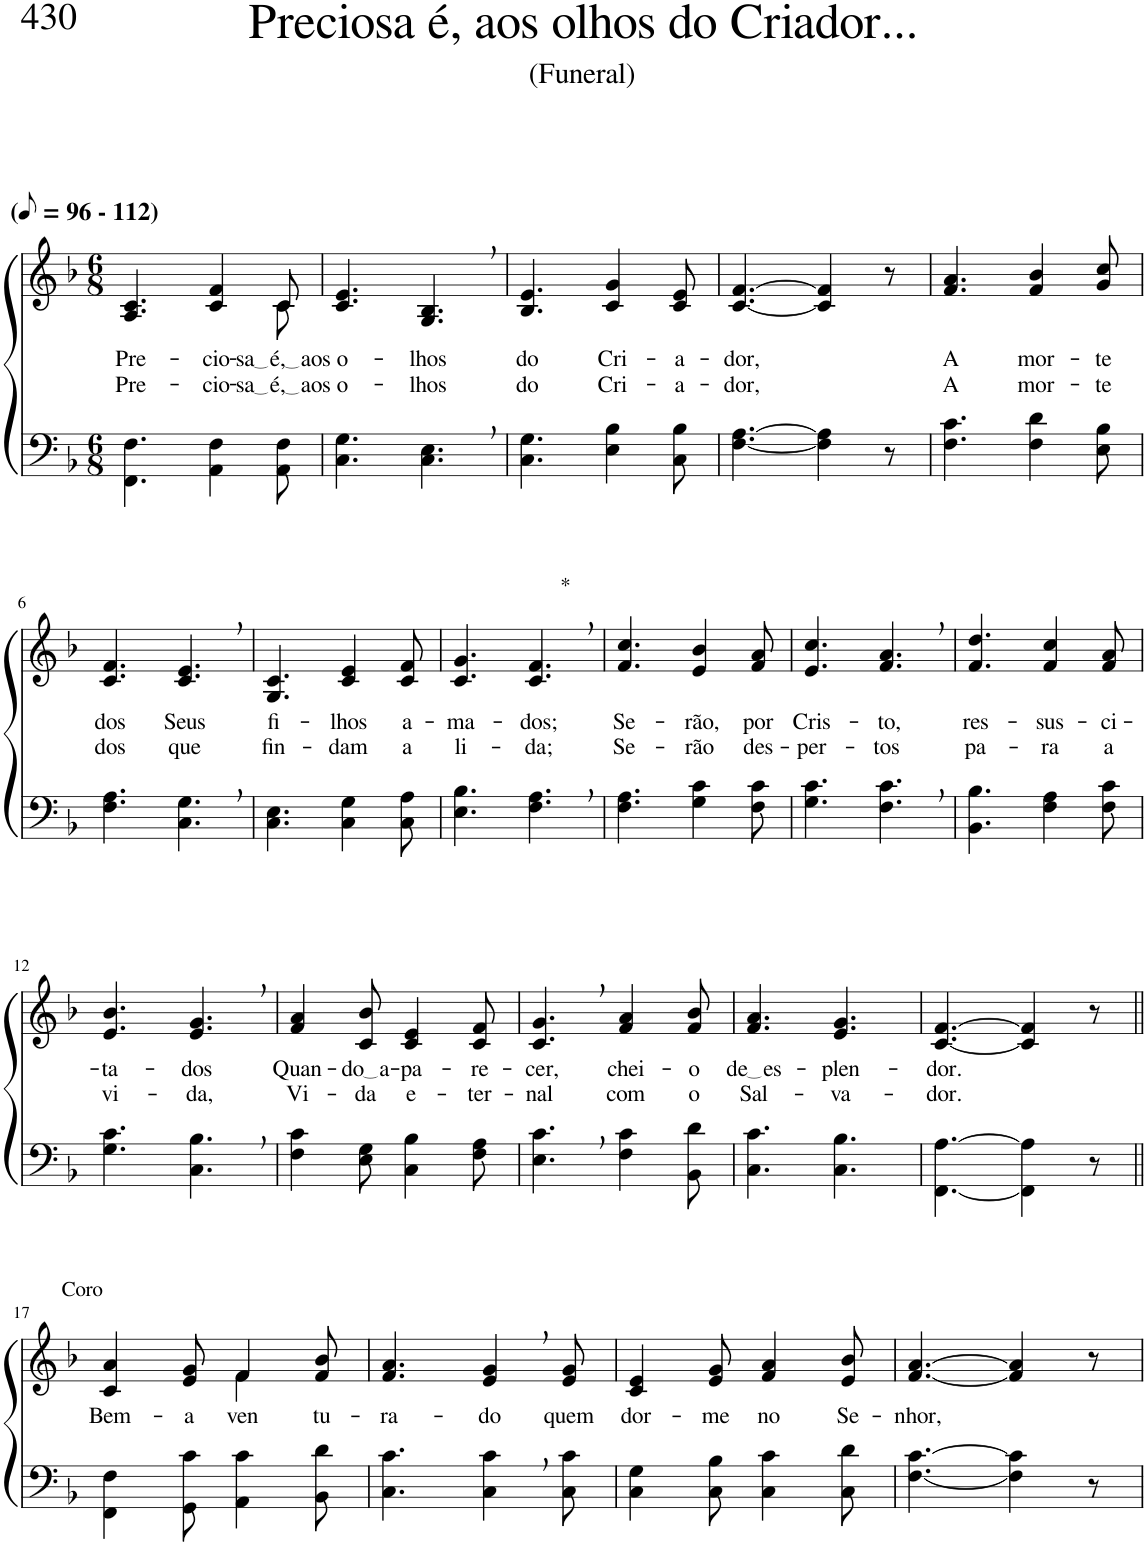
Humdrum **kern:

**kern	**kern	**text	**text
*part2	*part1	*part1	*part1
*staff2	*staff1	*staff1	*staff1
*I"Parte III e IV	*I"Parte I e II	*	*
*clefF4	*clefG2	*	*
*k[b-]	*k[b-]	*	*
*M6/8	*M6/8	*	*
*MM48	*MM48	*	*
=1	=1	=1	=1
!	!LO:TX:a:B:t=(	!	!
!	!LO:TX:a:B:t=- 112)	!	!
!	!	!LO:LY:b	!LO:LY:b
*	*^	*	*
4.FF\ 4.F\	4.A/ 4.c/	8ryy	Pre-	Pre-
!	!	!	!LO:LY:b	!LO:LY:b
*	*v	*v	*	*
4AA\ 4F\	4c/ 4f/	-cio-	-cio-
!	!	!LO:LY:b	!LO:LY:b
*	*^	*	*
8AA\ 8F\	8c/	8c\	sa é, aos	sa é, aos
=2	=2	=2	=2	=2
!	!	!	!LO:LY:b	!LO:LY:b
*	*v	*v	*	*
4.C\ 4.G\	4.c/ 4.e/	o-	o-
!	!	!LO:LY:b	!LO:LY:b
4.C\, 4.E\,	4.G/, 4.B-/,	-lhos	-lhos
=3	=3	=3	=3
!	!	!LO:LY:b	!LO:LY:b
4.C\ 4.G\	4.B-/ 4.e/	do	do
!	!	!LO:LY:b	!LO:LY:b
4E\ 4B-\	4c/ 4g/	Cri-	Cri-
!	!	!LO:LY:b	!LO:LY:b
8C\ 8B-\	8c/ 8e/	-a-	-a-
=4	=4	=4	=4
!	!	!LO:LY:b	!LO:LY:b
[4.F\ [4.A\	[4.c/ [4.f/	-dor,	-dor,
4F\] 4A\]	4c/] 4f/]	.	.
8r	8r	.	.
=5	=5	=5	=5
!	!	!LO:LY:b	!LO:LY:b
4.F\ 4.c\	4.f/ 4.a/	A	A
!	!	!LO:LY:b	!LO:LY:b
4F\ 4d\	4f/ 4b-/	mor-	mor-
!	!	!LO:LY:b	!LO:LY:b
8E\ 8B-\	8g/ 8cc/	-te	-te
!!LO:LB:g=z
=6	=6	=6	=6
!	!	!LO:LY:b	!LO:LY:b
4.F\ 4.A\	4.c/ 4.f/	dos	dos
!	!	!LO:LY:b	!LO:LY:b
4.C\, 4.G\,	4.c/, 4.e/,	Seus	que
=7	=7	=7	=7
!	!	!LO:LY:b	!LO:LY:b
4.C\ 4.E\	4.G/ 4.c/	fi-	fin-
!	!	!LO:LY:b	!LO:LY:b
4C\ 4G\	4c/ 4e/	-lhos	-dam
!	!	!LO:LY:b	!LO:LY:b
8C\ 8A\	8c/ 8f/	a-	a
=8	=8	=8	=8
!	!	!LO:LY:b	!LO:LY:b
4.E\ 4.B-\	4.c/ 4.g/	-ma-	li-
!	!LO:TX:a:t=*	!	!
!	!	!LO:LY:b	!LO:LY:b
4.F\, 4.A\,	4.c/, 4.f/,	-dos;	-da;
=9	=9	=9	=9
!	!	!LO:LY:b	!LO:LY:b
4.F\ 4.A\	4.f/ 4.cc/	Se-	Se-
!	!	!LO:LY:b	!LO:LY:b
4G\ 4c\	4e/ 4b-/	-rão,	-rão
!	!	!LO:LY:b	!LO:LY:b
8F\ 8c\	8f/ 8a/	por	des-
=10	=10	=10	=10
!	!	!LO:LY:b	!LO:LY:b
4.G\ 4.c\	4.e/ 4.cc/	Cris-	-per-
!	!	!LO:LY:b	!LO:LY:b
4.F\, 4.c\,	4.f/, 4.a/,	-to,	-tos
=11	=11	=11	=11
!	!	!LO:LY:b	!LO:LY:b
4.BB-\ 4.B-\	4.f/ 4.dd/	res-	pa-
!	!	!LO:LY:b	!LO:LY:b
4F\ 4A\	4f/ 4cc/	-sus-	-ra
!	!	!LO:LY:b	!LO:LY:b
8F\ 8c\	8f/ 8a/	-ci-	a
!!LO:LB:g=z
=12	=12	=12	=12
!	!	!LO:LY:b	!LO:LY:b
4.G\ 4.c\	4.e/ 4.b-/	-ta-	vi-
!	!	!LO:LY:b	!LO:LY:b
4.C\, 4.B-\,	4.e/, 4.g/,	-dos	-da,
=13	=13	=13	=13
!	!	!LO:LY:b	!LO:LY:b
4F\ 4c\	4f/ 4a/	Quan-	Vi-
!	!	!LO:LY:b	!LO:LY:b
8E\ 8G\	8c/ 8b-/	do a	-da
!	!	!LO:LY:b	!LO:LY:b
4C\ 4B-\	4c/ 4e/	-pa-	e-
!	!	!LO:LY:b	!LO:LY:b
8F\ 8A\	8c/ 8f/	-re-	-ter-
=14	=14	=14	=14
!	!	!LO:LY:b	!LO:LY:b
4.E\, 4.c\,	4.c/, 4.g/,	-cer,	-nal
!	!	!LO:LY:b	!LO:LY:b
4F\ 4c\	4f/ 4a/	chei-	com
!	!	!LO:LY:b	!LO:LY:b
8BB-\ 8d\	8f/ 8b-/	-o	o
=15	=15	=15	=15
!	!	!LO:LY:b	!LO:LY:b
4.C\ 4.c\	4.f/ 4.a/	de es	Sal-
!	!	!LO:LY:b	!LO:LY:b
4.C\ 4.B-\	4.e/ 4.g/	-plen-	-va-
=16	=16	=16	=16
!	!	!LO:LY:b	!LO:LY:b
[4.FF\ [4.A\	[4.c/ [4.f/	-dor.	-dor.
4FF\] 4A\]	4c/] 4f/]	.	.
8r	8r	.	.
!!LO:LB:g=z
=17||	=17||	=17||	=17||
!	!LO:TX:a:t=Coro	!	!
!	!	!LO:LY:b	!
*	*^	*	*
4FF\ 4F\	4c/ 4a/	4.ryy	Bem-	.
!	!	!	!LO:LY:b	!
8GG\ 8c\	8e/ 8g/	.	-a-	.
!	!	!	!LO:LY:b	!
4AA\ 4c\	4f/	4f\	-ven-	.
!	!	!	!LO:LY:b	!
8BB-\ 8d\	8f/ 8b-/	8ryy	-tu-	.
=18	=18	=18	=18	=18
!	!	!	!LO:LY:b	!
*	*v	*v	*	*
4.C\ 4.c\	4.f/ 4.a/	-ra-	.
!	!	!LO:LY:b	!
4C\, 4c\,	4e/, 4g/,	-do	.
!	!	!LO:LY:b	!
8C\ 8c\	8e/ 8g/	quem	.
=19	=19	=19	=19
!	!	!LO:LY:b	!
4C\ 4G\	4c/ 4e/	dor-	.
!	!	!LO:LY:b	!
8C\ 8B-\	8e/ 8g/	-me	.
!	!	!LO:LY:b	!
4C\ 4c\	4f/ 4a/	no	.
!	!	!LO:LY:b	!
8C\ 8d\	8e/ 8b-/	Se-	.
=20	=20	=20	=20
!	!	!LO:LY:b	!
[4.F\ [4.c\	[4.f/ [4.a/	-nhor,	.
4F\] 4c\]	4f/] 4a/]	.	.
8r	8r	.	.
=	=	=	=
*-	*-	*-	*-
